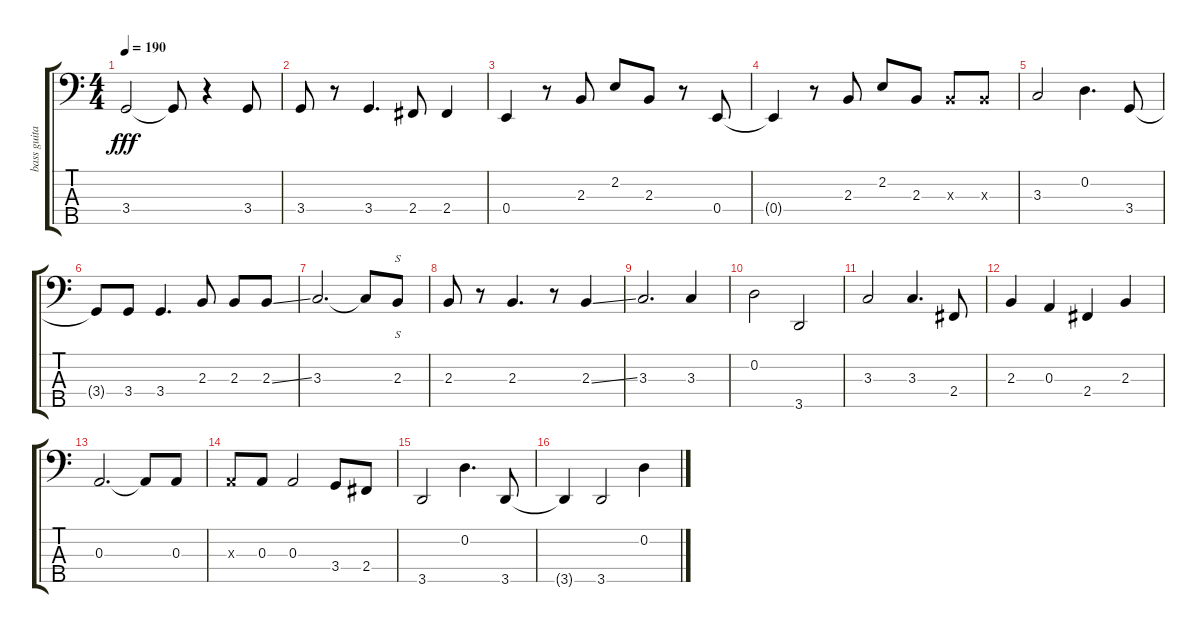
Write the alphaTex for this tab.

\track ("bass guitar" "bass guita") {instrument electricbassfinger}
\staff {score tabs}
\tuning (G2 D2 A1 E1 B0) {hide}
\ts (4 4)
\tempo 190
\clef f4
\ks c
3.4.2{dy fff} 3.4{t}.8 r.4 3.4.8 |
3.4.8 r.8 3.4.4{d} 2.4.8 2.4.4 |
0.4.4 r.8 2.3.8 2.2.8 2.3.8 r.8 0.4.8 |
0.4{t}.4 r.8 2.3.8 2.2.8 2.3.8 2.3{x}.8 2.3{x}.8 |
3.3.2 0.2.4{d} 3.4.8 |
3.4{t}.8 3.4.8 3.4.4{d} 2.3.8 2.3.8 2.3{ss}.8 |
3.3.2{d} 3.3{t}.8 2.3.8{s} |
2.3.8 r.8 2.3.4{d} r.8 2.3{ss}.4 |
3.3.2{d} 3.3.4 |
0.2.2 3.5.2 |
3.3.2 3.3.4{d} 2.4.8 |
2.3.4 0.3.4 2.4.4 2.3.4 |
0.3.2{d} 0.3{t}.8 0.3.8 |
0.3{x}.8 0.3.8 0.3.2 3.4.8 2.4.8 |
3.5.2 0.2.4{d} 3.5.8 |
3.5{t}.4 3.5.2 0.2.4
